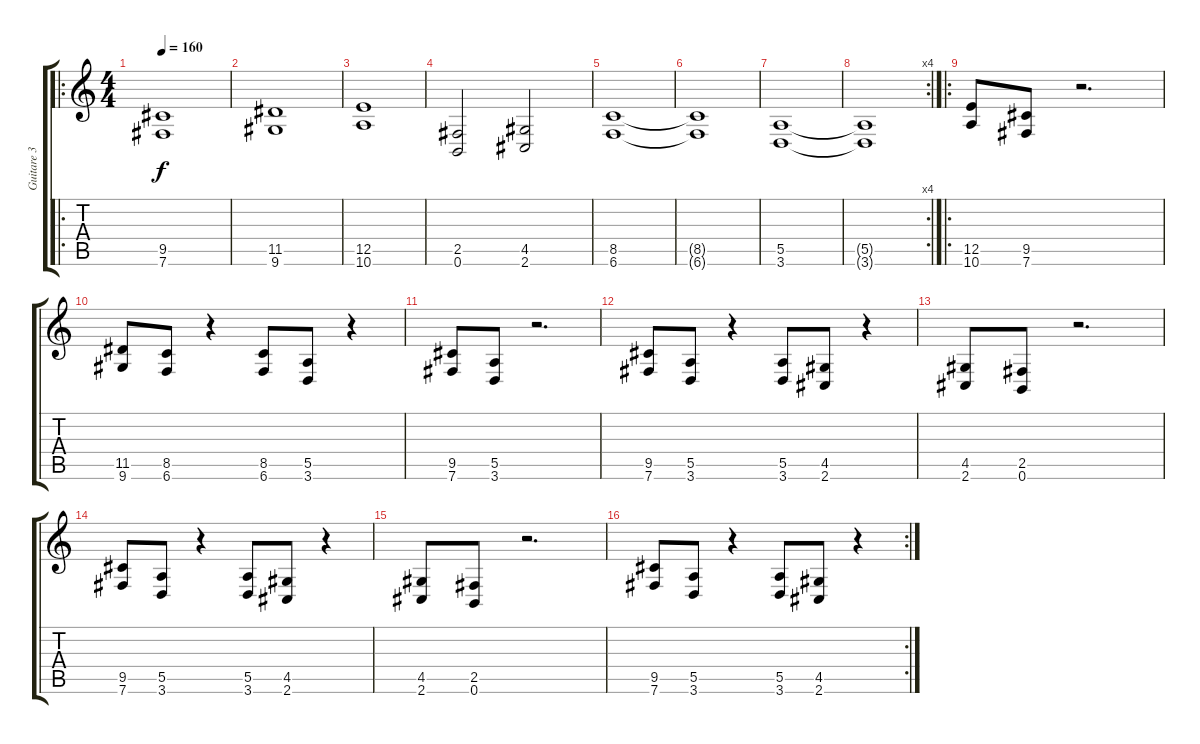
\track ("Guitare 3" "Guitare 3") {instrument distortionguitar}
\staff {score tabs}
\tuning (B3 Gb3 D3 A2 E2 B1) {hide}
\ro
\ts (4 4)
\tempo 160
\clef g2
\ks c
(9.5 7.6).1{dy f} |
(11.5 9.6).1 |
(12.5 10.6).1 |
(2.5 0.6).2 (4.5 2.6).2 |
(8.5 6.6).1 |
(8.5{t} 6.6{t}).1 |
(5.5 3.6).1 |
\rc 4
(5.5{t} 3.6{t}).1 |
\ro
(12.5 10.6).8 (9.5 7.6).8 r.2{d} |
(11.5 9.6).8 (8.5 6.6).8 r.4 (8.5 6.6).8 (5.5 3.6).8 r.4 |
(9.5 7.6).8 (5.5 3.6).8 r.2{d} |
(9.5 7.6).8 (5.5 3.6).8 r.4 (5.5 3.6).8 (4.5 2.6).8 r.4 |
(4.5 2.6).8 (2.5 0.6).8 r.2{d} |
(9.5 7.6).8 (5.5 3.6).8 r.4 (5.5 3.6).8 (4.5 2.6).8 r.4 |
(4.5 2.6).8 (2.5 0.6).8 r.2{d} |
\rc 2
(9.5 7.6).8 (5.5 3.6).8 r.4 (5.5 3.6).8 (4.5 2.6).8 r.4
